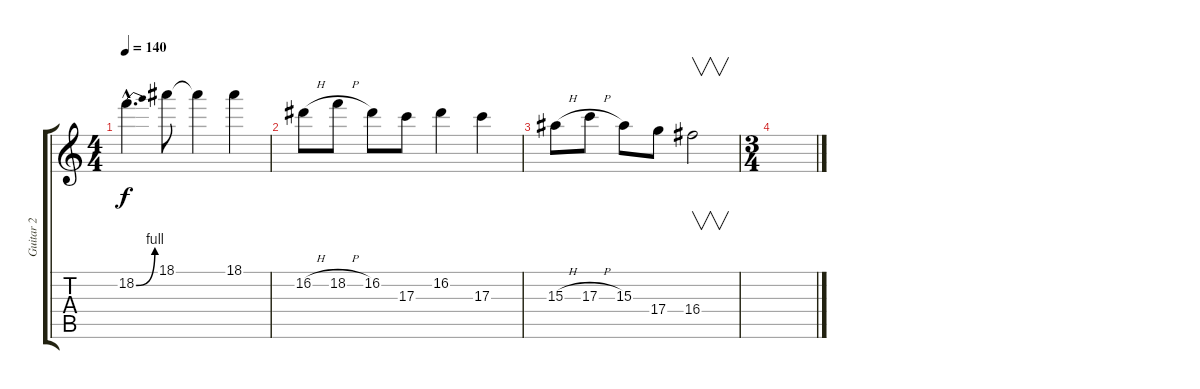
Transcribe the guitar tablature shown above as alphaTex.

\track ("Guitar 2" "Guitar 2") {instrument overdrivenguitar}
\staff {score tabs}
\tuning (E4 B3 G3 D3 A2 E2) {hide}
\ts (4 4)
\tempo 140
\clef g2
\ks c
18.2{be (bend 0 0 60 4) hac}.4{d dy f} 18.1.8 18.1{t}.4 18.1.4 |
16.2{h}.8 18.2{h}.8 16.2.8 17.3.8 16.2.4 17.3.4 |
15.3{h}.8 17.3{h}.8 15.3.8 17.4.8 16.4.2{v} |
\ts (3 4)
